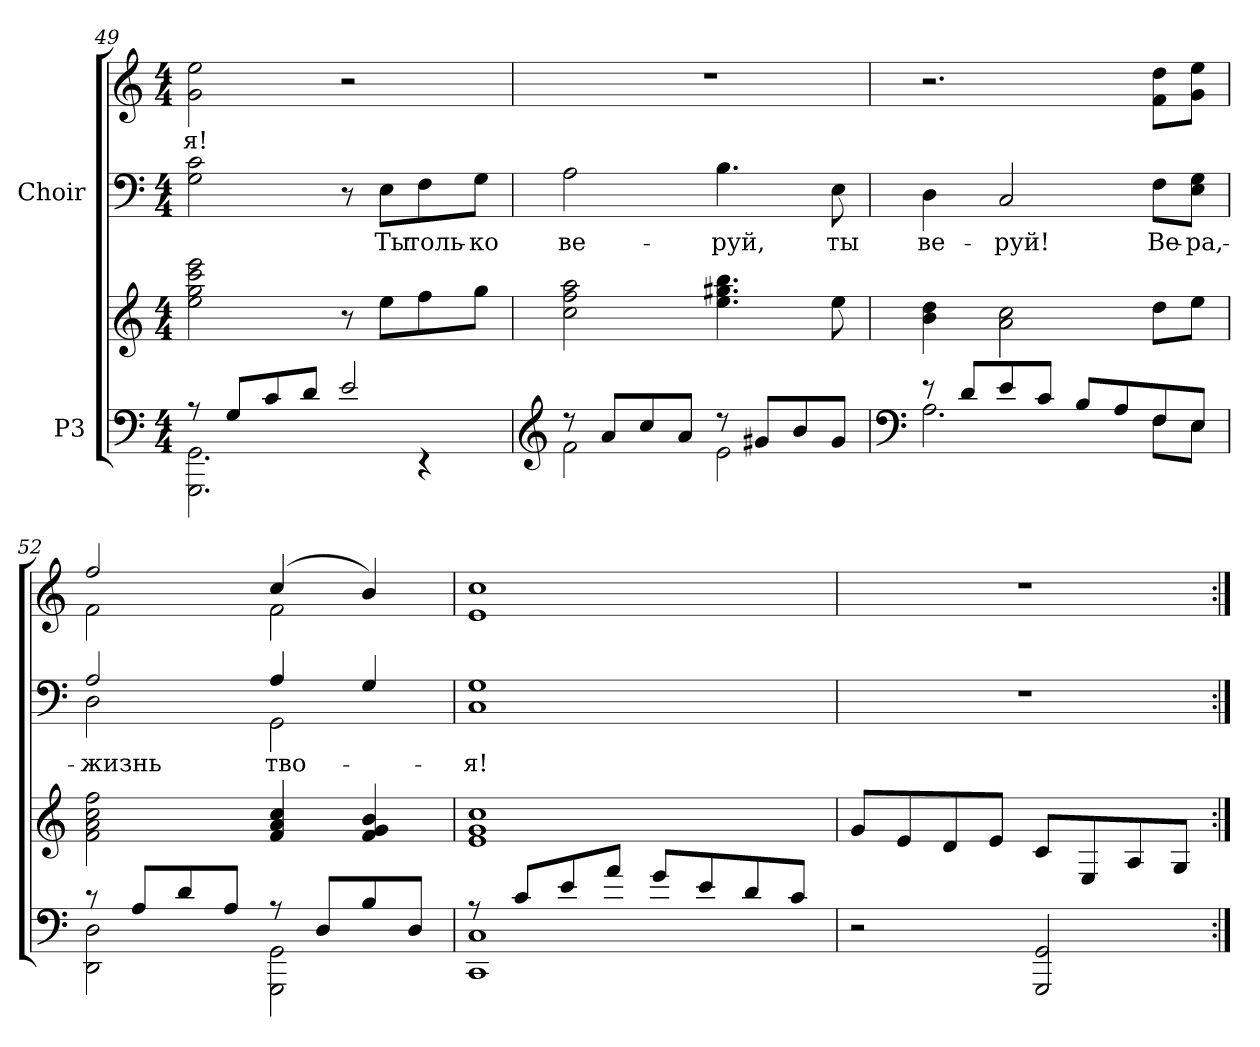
**kern	**kern	**kern	**text	**kern	**text
*part2	*part2	*part1	*part1	*part1	*part1
*staff4	*staff3	*staff2	*staff2	*staff1	*staff1
*I"P3	*	*I"Choir	*	*	*
*clefF4	*clefG2	*clefF4	*	*clefG2	*
*k[]	*k[]	*k[]	*	*k[]	*
*C:	*C:	*C:	*	*C:	*
*M4/4	*M4/4	*M4/4	*	*M4/4	*
=49	=49	=49	=49	=49	=49
*^	*	*	*	*	*
!	!	!	!	!	!	!LO:LY:b:color=#000000
8r	2.GGGi\ 2.GGi	2eei\ 2ggi 2ccci 2eeei	2Gi\ 2ci	.	2gi\ 2eei	-я!
8Gi/L	.	.	.	.	.	.
8ci/	.	.	.	.	.	.
8di/J	.	.	.	.	.	.
2ei/	.	8r	8r	.	2r	.
!	!	!	!	!LO:LY:a:color=#000000	!	!
.	.	8eei\L	8Ei\L	Ты	.	.
!	!	!	!	!LO:LY:a:color=#000000	!	!
.	4r	8ffi\	8Fi\	толь-	.	.
!	!	!	!	!LO:LY:a:color=#000000	!	!
.	.	8ggi\J	8Gi\J	-ко	.	.
=50	=50	=50	=50	=50	=50	=50
*clefG2	*	*	*	*	*	*
!	!	!	!	!LO:LY:a:color=#000000	!	!
8r	2fi\	2cci\ 2ffi 2aai	2Ai\	ве-	1r	.
8ai/L	.	.	.	.	.	.
8cci/	.	.	.	.	.	.
8ai/J	.	.	.	.	.	.
!	!	!	!	!LO:LY:a:color=#000000	!	!
8r	2ei\	4.eei\ 4.gg#Xi 4.bbi	4.Bi\	-руй,	.	.
8g#Xi/L	.	.	.	.	.	.
8bi/	.	.	.	.	.	.
!	!	!	!	!LO:LY:a:color=#000000	!	!
8g#i/J	.	8eei\	8Ei\	ты	.	.
!!LO:PB:g=z
=51	=51	=51	=51	=51	=51	=51
*clefF4	*	*	*	*	*	*
!	!	!	!	!LO:LY:a:color=#000000	!	!
8r	2.Ai\	4bi\ 4ddi	4Di\	ве-	2.r	.
8di/L	.	.	.	.	.	.
!	!	!	!	!LO:LY:a:color=#000000	!	!
8ei/	.	2ai\ 2cci	2Ci/	-руй!	.	.
8ci/J	.	.	.	.	.	.
8Bi/L	.	.	.	.	.	.
8Ai/	.	.	.	.	.	.
!	!	!	!	!LO:LY:a:color=#000000	!	!
8Fi/	8Fi\L	8ddi\L	8Fi\L	Ве-	8fi\ 8ddiL	.
!	!	!	!	!LO:LY:a:color=#000000	!	!
8Ei/J	8Ei\J	8eei\J	8Ei\ 8GiJ	-ра,-	8gi\ 8eeiJ	.
=52	=52	=52	=52	=52	=52	=52
!	!	!	!	!LO:LY:a:color=#000000	!	!
*	*	*	*^	*	*^	*
8r	2DDi\ 2Di	2fi\ 2ai 2cci 2ffi	2Ai/	2Di\	-жизнь	2ffi/	2fi\	.
8Ai/L	.	.	.	.	.	.	.	.
8di/	.	.	.	.	.	.	.	.
8Ai/J	.	.	.	.	.	.	.	.
!	!	!	!	!	!LO:LY:a:color=#000000	!	!	!
8r	2GGGi\ 2GGi	4fi/ 4ai 4cci	4Ai/	2GGi\	тво-	(4cci/	2fi\	.
8Di/L	.	.	.	.	.	.	.	.
8Bi/	.	4fi/ 4gi 4bi	4Gi/	.	.	4bi/)	.	.
8Di/J	.	.	.	.	.	.	.	.
*	*	*	*v	*v	*	*	*	*
*	*	*	*	*	*v	*v	*
=53	=53	=53	=53	=53	=53	=53
!	!	!	!	!LO:LY:a:color=#000000	!	!
8r	1CCi 1Ci	1ei 1gi 1cci	1Ci 1Gi	-я!	1ei 1cci	.
8ci/L	.	.	.	.	.	.
8ei/	.	.	.	.	.	.
8ai/J	.	.	.	.	.	.
8gi/L	.	.	.	.	.	.
8ei/	.	.	.	.	.	.
8di/	.	.	.	.	.	.
8ci/J	.	.	.	.	.	.
*v	*v	*	*	*	*	*
!!LO:LB:g=z
=54	=54	=54	=54	=54	=54
2r	8gi/L	1r	.	1r	.
.	8ei/	.	.	.	.
.	8di/	.	.	.	.
.	8ei/J	.	.	.	.
2GGGi/ 2GGi	8ci/L	.	.	.	.
.	8Ei/	.	.	.	.
.	8Ai/	.	.	.	.
.	8Gi/J	.	.	.	.
=:|!	=:|!	=:|!	=:|!	=:|!	=:|!
*-	*-	*-	*-	*-	*-
